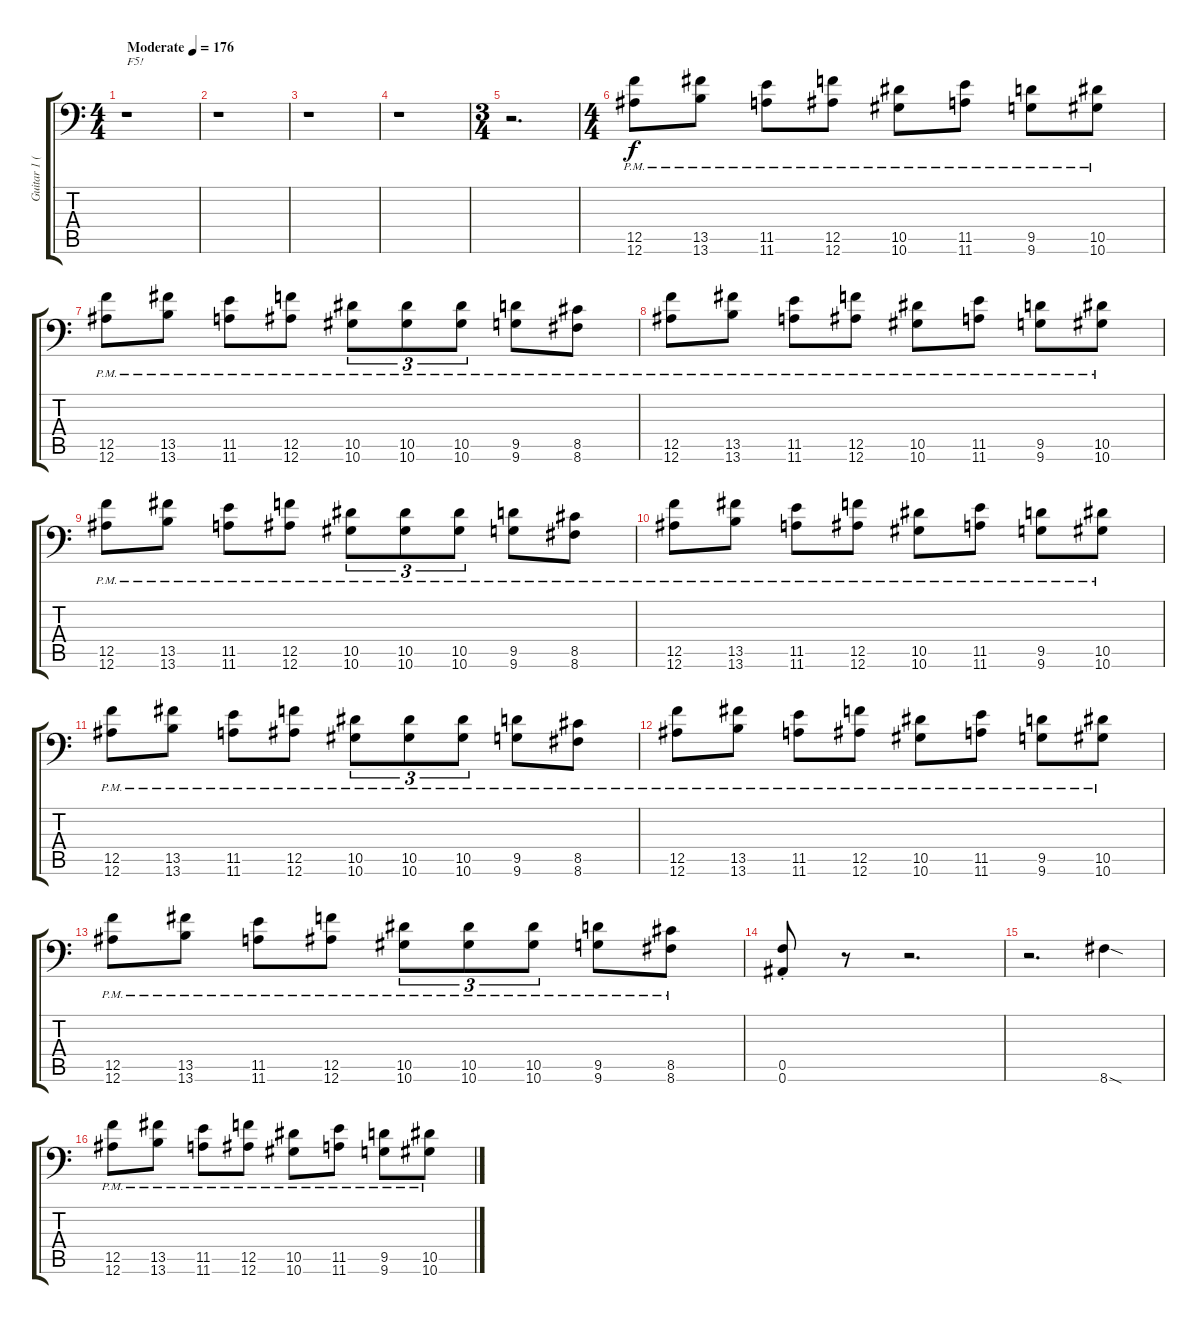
\track ("Guitar 1 (Left)" "Guitar 1 (") {instrument distortionguitar}
\staff {score tabs}
\tuning (C4 G3 Eb3 Bb2 F2 Bb1) {hide}
\ts (4 4)
\tempo (176 "Moderate")
\clef f4
\ks c
r.1{txt "F5!" dy f instrument distortionguitar} |
r.1 |
r.1 |
r.1 |
\ts (3 4)
r.2{d} |
\ts (4 4)
(12.5{pm} 12.6{pm}).8 (13.5{pm} 13.6{pm}).8 (11.5{pm} 11.6{pm}).8 (12.5{pm} 12.6{pm}).8 (10.5{pm} 10.6{pm}).8 (11.5{pm} 11.6{pm}).8 (9.5{pm} 9.6{pm}).8 (10.5{pm} 10.6{pm}).8 |
(12.5{pm} 12.6{pm}).8 (13.5{pm} 13.6{pm}).8 (11.5{pm} 11.6{pm}).8 (12.5{pm} 12.6{pm}).8 (10.5{pm} 10.6{pm}).8{tu (3 2)} (10.5{pm} 10.6{pm}).8{tu (3 2)} (10.5{pm} 10.6{pm}).8{tu (3 2)} (9.5{pm} 9.6{pm}).8 (8.5{pm} 8.6{pm}).8 |
(12.5{pm} 12.6{pm}).8 (13.5{pm} 13.6{pm}).8 (11.5{pm} 11.6{pm}).8 (12.5{pm} 12.6{pm}).8 (10.5{pm} 10.6{pm}).8 (11.5{pm} 11.6{pm}).8 (9.5{pm} 9.6{pm}).8 (10.5{pm} 10.6{pm}).8 |
(12.5{pm} 12.6{pm}).8 (13.5{pm} 13.6{pm}).8 (11.5{pm} 11.6{pm}).8 (12.5{pm} 12.6{pm}).8 (10.5{pm} 10.6{pm}).8{tu (3 2)} (10.5{pm} 10.6{pm}).8{tu (3 2)} (10.5{pm} 10.6{pm}).8{tu (3 2)} (9.5{pm} 9.6{pm}).8 (8.5{pm} 8.6{pm}).8 |
(12.5{pm} 12.6{pm}).8 (13.5{pm} 13.6{pm}).8 (11.5{pm} 11.6{pm}).8 (12.5{pm} 12.6{pm}).8 (10.5{pm} 10.6{pm}).8 (11.5{pm} 11.6{pm}).8 (9.5{pm} 9.6{pm}).8 (10.5{pm} 10.6{pm}).8 |
(12.5{pm} 12.6{pm}).8 (13.5{pm} 13.6{pm}).8 (11.5{pm} 11.6{pm}).8 (12.5{pm} 12.6{pm}).8 (10.5{pm} 10.6{pm}).8{tu (3 2)} (10.5{pm} 10.6{pm}).8{tu (3 2)} (10.5{pm} 10.6{pm}).8{tu (3 2)} (9.5{pm} 9.6{pm}).8 (8.5{pm} 8.6{pm}).8 |
(12.5{pm} 12.6{pm}).8 (13.5{pm} 13.6{pm}).8 (11.5{pm} 11.6{pm}).8 (12.5{pm} 12.6{pm}).8 (10.5{pm} 10.6{pm}).8 (11.5{pm} 11.6{pm}).8 (9.5{pm} 9.6{pm}).8 (10.5{pm} 10.6{pm}).8 |
(12.5{pm} 12.6{pm}).8 (13.5{pm} 13.6{pm}).8 (11.5{pm} 11.6{pm}).8 (12.5{pm} 12.6{pm}).8 (10.5{pm} 10.6{pm}).8{tu (3 2)} (10.5{pm} 10.6{pm}).8{tu (3 2)} (10.5{pm} 10.6{pm}).8{tu (3 2)} (9.5{pm} 9.6{pm}).8 (8.5{pm} 8.6{pm}).8 |
(0.5{st} 0.6{st}).8 r.8 r.2{d} |
r.2{d} 8.6{sod}.4 |
(12.5{pm} 12.6{pm}).8 (13.5{pm} 13.6{pm}).8 (11.5{pm} 11.6{pm}).8 (12.5{pm} 12.6{pm}).8 (10.5{pm} 10.6{pm}).8 (11.5{pm} 11.6{pm}).8 (9.5{pm} 9.6{pm}).8 (10.5{pm} 10.6{pm}).8
